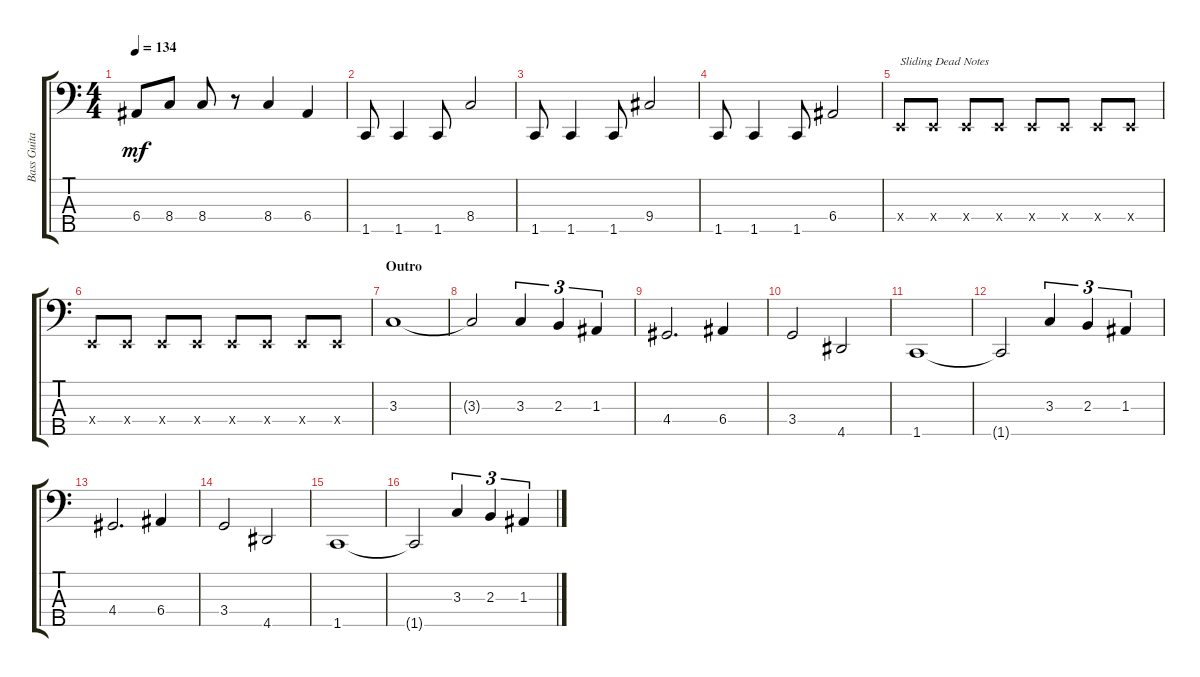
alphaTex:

\track ("Bass Guitar" "Bass Guita") {instrument electricbassfinger}
\staff {score tabs}
\tuning (G2 D2 A1 E1 B0) {hide}
\ts (4 4)
\tempo 134
\clef f4
\ks c
6.4.8{dy mf} 8.4.8 8.4.8 r.8 8.4.4 6.4.4 |
1.5.8 1.5.4 1.5.8 8.4.2 |
1.5.8 1.5.4 1.5.8 9.4.2 |
1.5.8 1.5.4 1.5.8 6.4.2 |
0.4{x}.8{txt "Sliding Dead Notes"} 0.4{x}.8 0.4{x}.8 0.4{x}.8 0.4{x}.8 0.4{x}.8 0.4{x}.8 0.4{x}.8 |
0.4{x}.8 0.4{x}.8 0.4{x}.8 0.4{x}.8 0.4{x}.8 0.4{x}.8 0.4{x}.8 0.4{x}.8 |
\section ("" "Outro")
3.3.1 |
3.3{t}.2 3.3.4{tu (3 2)} 2.3.4{tu (3 2)} 1.3.4{tu (3 2)} |
4.4.2{d} 6.4.4 |
3.4.2 4.5.2 |
1.5.1 |
1.5{t}.2 3.3.4{tu (3 2)} 2.3.4{tu (3 2)} 1.3.4{tu (3 2)} |
4.4.2{d} 6.4.4 |
3.4.2 4.5.2 |
1.5.1 |
1.5{t}.2 3.3.4{tu (3 2)} 2.3.4{tu (3 2)} 1.3.4{tu (3 2)}
